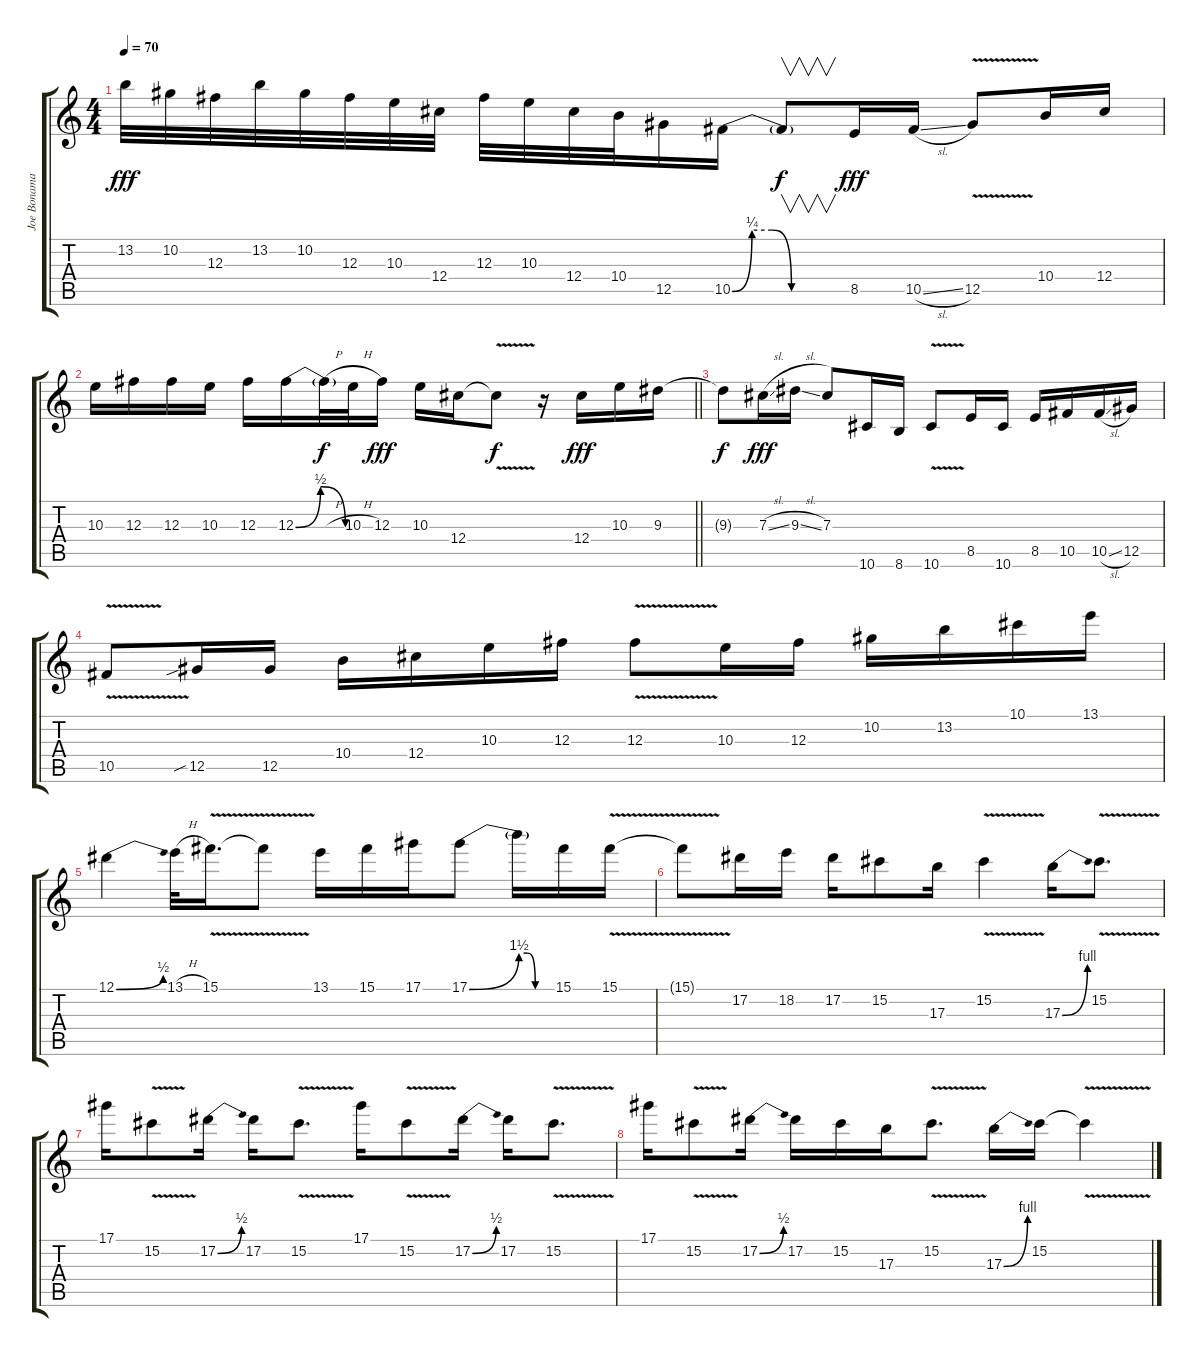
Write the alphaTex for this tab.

\track ("Joe Bonamassa - Guitar" "Joe Bonama") {instrument electricguitarclean bank 27}
\staff {score tabs}
\tuning (Eb4 Bb3 Gb3 Db3 Ab2 Eb2) {hide}
\ts (4 4)
\tempo 70
\clef g2
\ks c
13.2.32{dy fff} 10.2.32 12.3.32 13.2.32 10.2.32 12.3.32 10.3.32 12.4.32 12.3.32 10.3.32 12.4.32 10.4.32 12.5.16 10.5{be (custom 0 0 10 1 20 1 30 0 60 0)}.16 10.5{t}.8{v dy f} 8.5.16{dy fff} 10.5{sl}.16 12.5{v}.8 10.4.16 12.4.16 |
\barLineRight lightlight
10.3.16 12.3.16 12.3.16 10.3.16 12.3.16 12.3{be (bendrelease 0 0 15 2 45 2 60 0)}.16 12.3{h t}.32{dy f} 10.3{h}.32 12.3.16{dy fff} 10.3.16 12.4.16 12.4{v t}.8{dy f} r.16 12.4.16{dy fff} 10.3.16 9.3.16 |
9.3{t}.8{dy f} 7.3{sl}.16{dy fff} 9.3{sl}.16 7.3.8 10.6.16 8.6.16 10.6{v}.8 8.5.16 10.6.16 8.5.16 10.5.16 10.5{sl}.16 12.5.16 |
10.5{v}.8 12.5{sib}.16 12.5.16 10.4.16 12.4.16 10.3.16 12.3.16 12.3{v}.8 10.3.16 12.3.16 10.2.16 13.2.16 10.1.16 13.1.16 |
12.1{be (bend 0 0 60 2)}.4 13.1{h}.32 15.1{v}.16{d} 15.1{t}.8 13.1.16 15.1.16 17.1.16 17.1{be (bend 0 0 60 6)}.8 17.1{be (custom 0 6 15 6 30 0 60 0) t}.16 15.1.16 15.1{v}.16 |
15.1{t}.8 17.2.16 18.2.16 17.2.16 15.2.8 17.3.16 15.2{v}.4 17.3{be (bend 0 0 60 4)}.16 15.2{v}.8{d} |
17.1.16 15.2{v}.8 17.2{be (bend 0 0 60 2)}.16 17.2.16 15.2{v}.8{d} 17.1.16 15.2{v}.8 17.2{be (bend 0 0 60 2)}.16 17.2.16 15.2{v}.8{d} |
17.1.16 15.2{v}.8 17.2{be (bend 0 0 60 2)}.16 17.2.16 15.2.16 17.3.16 15.2{v}.8{d} 17.3{be (bend 0 0 60 4)}.16 15.2.16 15.2{v t}.4
